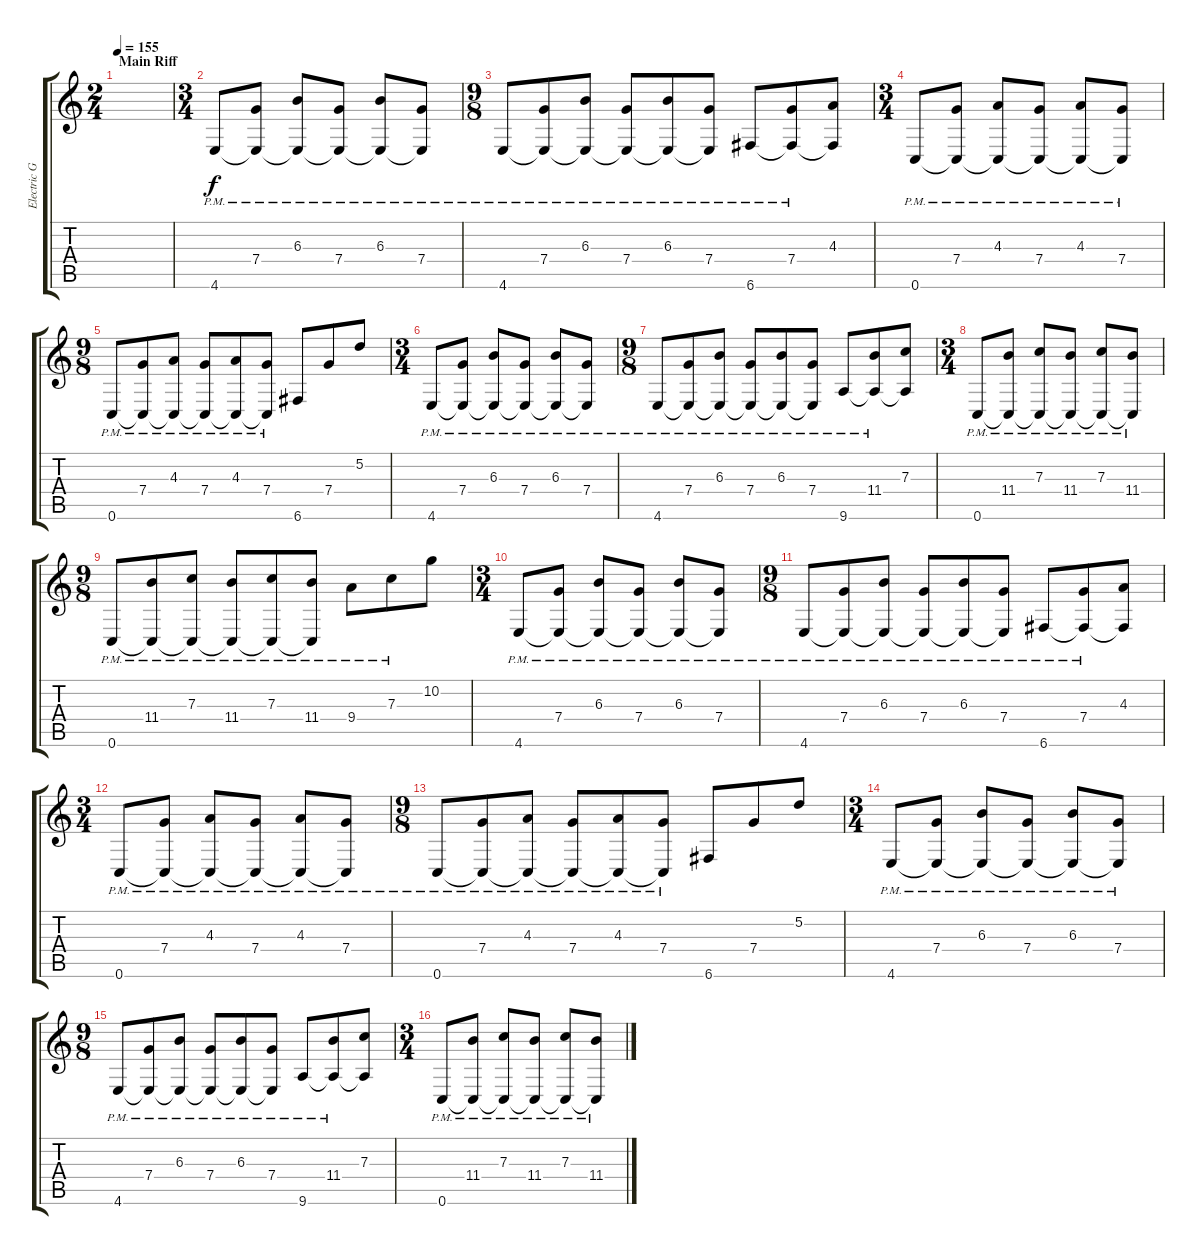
\track ("Electric Guitar 1" "Electric G") {instrument distortionguitar}
\staff {score tabs}
\tuning (D4 A3 F3 C3 G2 C2) {hide}
\ts (2 4)
\section ("" "Main Riff")
\tempo 155
\clef g2
\ks c
|
\ts (3 4)
4.6{pm}.8 (7.4{pm} 4.6{t}).8 (6.3{pm} 4.6{t}).8 (7.4{pm} 4.6{t}).8 (6.3{pm} 4.6{t}).8 (7.4{pm} 4.6{t}).8 |
\ts (9 8)
4.6{pm}.8 (7.4{pm} 4.6{t}).8 (6.3{pm} 4.6{t}).8 (7.4{pm} 4.6{t}).8 (6.3{pm} 4.6{t}).8 (7.4{pm} 4.6{t}).8 6.6{pm}.8 (7.4{pm} 6.6{t}).8 (4.3 6.6{t}).8 |
\ts (3 4)
0.6{pm}.8 (7.4{pm} 0.6{t}).8 (4.3{pm} 0.6{t}).8 (7.4{pm} 0.6{t}).8 (4.3{pm} 0.6{t}).8 (7.4{pm} 0.6{t}).8 |
\ts (9 8)
0.6{pm}.8 (7.4{pm} 0.6{t}).8 (4.3{pm} 0.6{t}).8 (7.4{pm} 0.6{t}).8 (4.3{pm} 0.6{t}).8 (7.4{pm} 0.6{t}).8 6.6.8 7.4.8 5.2.8 |
\ts (3 4)
4.6{pm}.8 (7.4{pm} 4.6{t}).8 (6.3{pm} 4.6{t}).8 (7.4{pm} 4.6{t}).8 (6.3{pm} 4.6{t}).8 (7.4{pm} 4.6{t}).8 |
\ts (9 8)
4.6{pm}.8 (7.4{pm} 4.6{t}).8 (6.3{pm} 4.6{t}).8 (7.4{pm} 4.6{t}).8 (6.3{pm} 4.6{t}).8 (7.4{pm} 4.6{t}).8 9.6{pm}.8 (11.4{pm} 9.6{t}).8 (7.3 9.6{t}).8 |
\ts (3 4)
0.6{pm}.8 (11.4{pm} 0.6{t}).8 (7.3{pm} 0.6{t}).8 (11.4{pm} 0.6{t}).8 (7.3{pm} 0.6{t}).8 (11.4{pm} 0.6{t}).8 |
\ts (9 8)
0.6{pm}.8 (11.4{pm} 0.6{t}).8 (7.3{pm} 0.6{t}).8 (11.4{pm} 0.6{t}).8 (7.3{pm} 0.6{t}).8 (11.4{pm} 0.6{t}).8 9.4{pm}.8 7.3{pm}.8 10.2.8 |
\ts (3 4)
4.6{pm}.8 (7.4{pm} 4.6{t}).8 (6.3{pm} 4.6{t}).8 (7.4{pm} 4.6{t}).8 (6.3{pm} 4.6{t}).8 (7.4{pm} 4.6{t}).8 |
\ts (9 8)
4.6{pm}.8 (7.4{pm} 4.6{t}).8 (6.3{pm} 4.6{t}).8 (7.4{pm} 4.6{t}).8 (6.3{pm} 4.6{t}).8 (7.4{pm} 4.6{t}).8 6.6{pm}.8 (7.4{pm} 6.6{t}).8 (4.3 6.6{t}).8 |
\ts (3 4)
0.6{pm}.8 (7.4{pm} 0.6{t}).8 (4.3{pm} 0.6{t}).8 (7.4{pm} 0.6{t}).8 (4.3{pm} 0.6{t}).8 (7.4{pm} 0.6{t}).8 |
\ts (9 8)
0.6{pm}.8 (7.4{pm} 0.6{t}).8 (4.3{pm} 0.6{t}).8 (7.4{pm} 0.6{t}).8 (4.3{pm} 0.6{t}).8 (7.4{pm} 0.6{t}).8 6.6.8 7.4.8 5.2.8 |
\ts (3 4)
4.6{pm}.8 (7.4{pm} 4.6{t}).8 (6.3{pm} 4.6{t}).8 (7.4{pm} 4.6{t}).8 (6.3{pm} 4.6{t}).8 (7.4{pm} 4.6{t}).8 |
\ts (9 8)
4.6{pm}.8 (7.4{pm} 4.6{t}).8 (6.3{pm} 4.6{t}).8 (7.4{pm} 4.6{t}).8 (6.3{pm} 4.6{t}).8 (7.4{pm} 4.6{t}).8 9.6{pm}.8 (11.4{pm} 9.6{t}).8 (7.3 9.6{t}).8 |
\ts (3 4)
0.6{pm}.8 (11.4{pm} 0.6{t}).8 (7.3{pm} 0.6{t}).8 (11.4{pm} 0.6{t}).8 (7.3{pm} 0.6{t}).8 (11.4{pm} 0.6{t}).8
